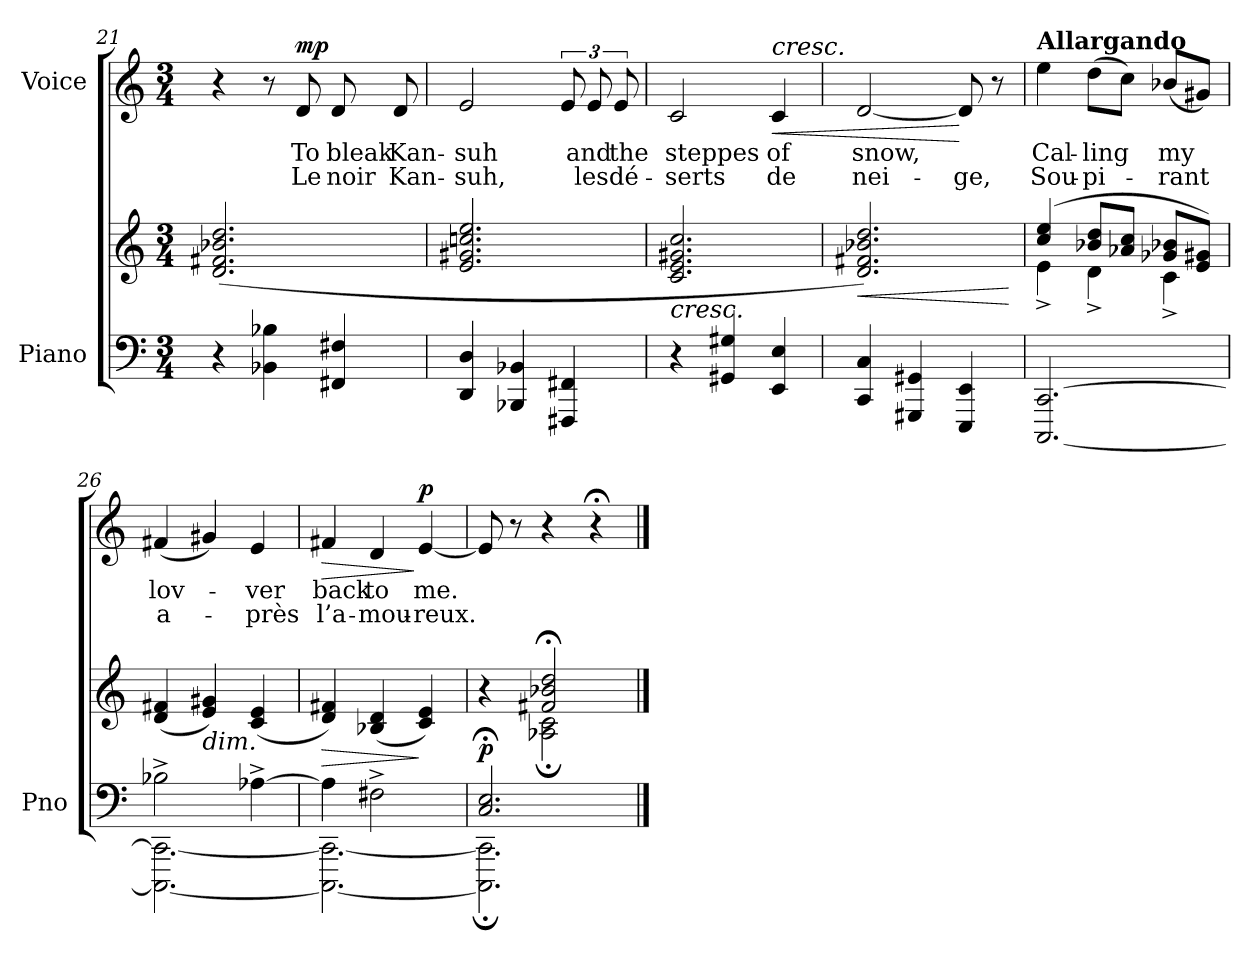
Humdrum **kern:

**kern	**kern	**dynam	**kern	**text	**text	**dynam
*part2	*part2	*part2	*part1	*part1	*part1	*part1
*staff3	*staff2	*staff2/3	*staff1	*staff1	*staff1	*staff1
*I"Piano	*	*	*I"Voice	*	*	*
*I'Pno	*	*	*	*	*	*
*clefF4	*clefG2	*	*clefG2	*	*	*
*k[]	*k[]	*	*k[]	*	*	*
*M3/4	*M3/4	*	*M3/4	*	*	*
=21	=21	=21	=21	=21	=21	=21
!	!	!LO:DY:b	!	!	!	!
!	!	!LO:DY:n=1:b	!	!	!	!
4r	(2.d/ 2.f#X/ 2.b-X/ 2.dd/	other-dynamics p	4r	.	.	.
4BB-X\ 4B-X\	.	.	8r	.	.	.
!	!	!	!	!	!	!LO:DY:a
.	.	.	8d/	To	Le	mp
4FF#X/ 4F#X/	.	.	8d/	bleak	noir	.
.	.	.	8d/	Kan-	Kan-	.
=22	=22	=22	=22	=22	=22	=22
4DD/ 4D/	2.e/ 2.g#X/ 2.ccn/ 2.ee/	.	2e/	-suh	-suh,	.
4BBB-X/ 4BB-X/	.	.	.	.	.	.
4FFF#X/ 4FF#X/	.	.	12e/	.	.	.
.	.	.	12e/	and	les	.
.	.	.	12e/	the	dé-	.
=23	=23	=23	=23	=23	=23	=23
!	!LO:TX:b:i:t=cresc.	!	!	!	!	!
4r	2.c/ 2.e/ 2.g#X/ 2.cc/	.	2c/	steppes	-serts	.
4GG#X/ 4G#X/	.	.	.	.	.	.
!	!	!	!LO:TX:a:i:t=cresc.	!	!	!
!	!	!	!	!	!	!LO:HP:b
4EE/ 4E/	.	.	4c/	of	de	<
=24	=24	=24	=24	=24	=24	=24
!	!	!LO:HP:b	!	!	!	!
4CC/ 4C/	2.d/ 2.f#X/ 2.b-X/ 2.dd/)	<	[2d/	snow,	nei-	.
4GGG#X/ 4GG#X/	.	.	.	.	.	.
4EEE/ 4EE/	.	.	8d/]	.	-ge,	[
.	.	.	8r	.	.	.
.	.	[	.	.	.	.
=25	=25	=25	=25	=25	=25	=25
*	*^	*	*	*	*	*
!	!	!	!	!LO:TX:a:B:t=Allargando	!	!	!
!	!	!	!LO:DY:b=2	!	!	!	!
!	!	!	!LO:DY:n=1:b=2	!	!	!	!
!	!	!	!LO:DY:n=2:b	!	!	!	!
!	!	!	!LO:DY:n=3:b	!	!	!	!LO:DY:a
!	!	!	!	!	!	!	!LO:DY:n=1:a
[2.CCC/ [2.CC/	(4cc/ 4ee/	4e^\	f other-dynamics sf other-dynamics	4ee\	Cal-	Sou-	f other-dynamics
.	8b-X/ 8dd/L	4d^\	.	(8dd\L	-ling	-pi-	.
.	8a-X/ 8cc/J	.	.	8cc\J)	.	.	.
.	8g-X/ 8b-X/L	4c^\	.	(8b-X/L	my	-rant	.
.	8e/ 8g#X/J)	.	.	8g#X/J)	.	.	.
*	*v	*v	*	*	*	*	*
=26	=26	=26	=26	=26	=26	=26
*^	*	*	*	*	*	*
2B-X^\	2.CCC\_ 2.CC\_	(4d/ 4f#X/	.	(4f#X/	lov-	a-	.
!	!	!LO:TX:b:i:t=dim.	!	!	!	!	!
.	.	4e/ 4g#X/)	.	4g#X/)	.	.	.
[4A-X^\	.	(4c/ 4e/	.	4e/	-ver	-près	.
=27	=27	=27	=27	=27	=27	=27	=27
!	!	!	!LO:HP:b	!	!	!	!LO:HP:b
4A-\]	2.CCC\_ 2.CC\_	4d/ 4f#X/)	>	4f#X/	back	l’a-	>
2F#X^\	.	(4B-X/ 4d/	.	4d/	to	-mou-	.
!	!	!	!	!	!	!	!LO:DY:n=1:a
.	.	4c/ 4e/)	]	[4e/	me.	-reux.	] p
=28	=28	=28	=28	=28	=28	=28	=28
*	*	*^	*	*	*	*	*
!	!	!	!	!LO:DY:a=2	!	!	!	!
2.C/;< 2.E/;<	2.CCC\]; 2.CC\];	4r	4ryy	p	8e/]	.	.	.
.	.	.	.	.	8r	.	.	.
!	!	!	!	!LO:DY:b	!	!	!	!
!	!	!	!	!LO:DY:n=1:b	!	!	!	!
.	.	2f#X/;< 2b-X/;< 2dd/;<	2A-X\; 2c\;	pp other-dynamics	4r	.	.	.
.	.	.	.	.	4r;<	.	.	.
*v	*v	*	*	*	*	*	*	*
*	*v	*v	*	*	*	*	*
==	==	==	==	==	==	==
*-	*-	*-	*-	*-	*-	*-
